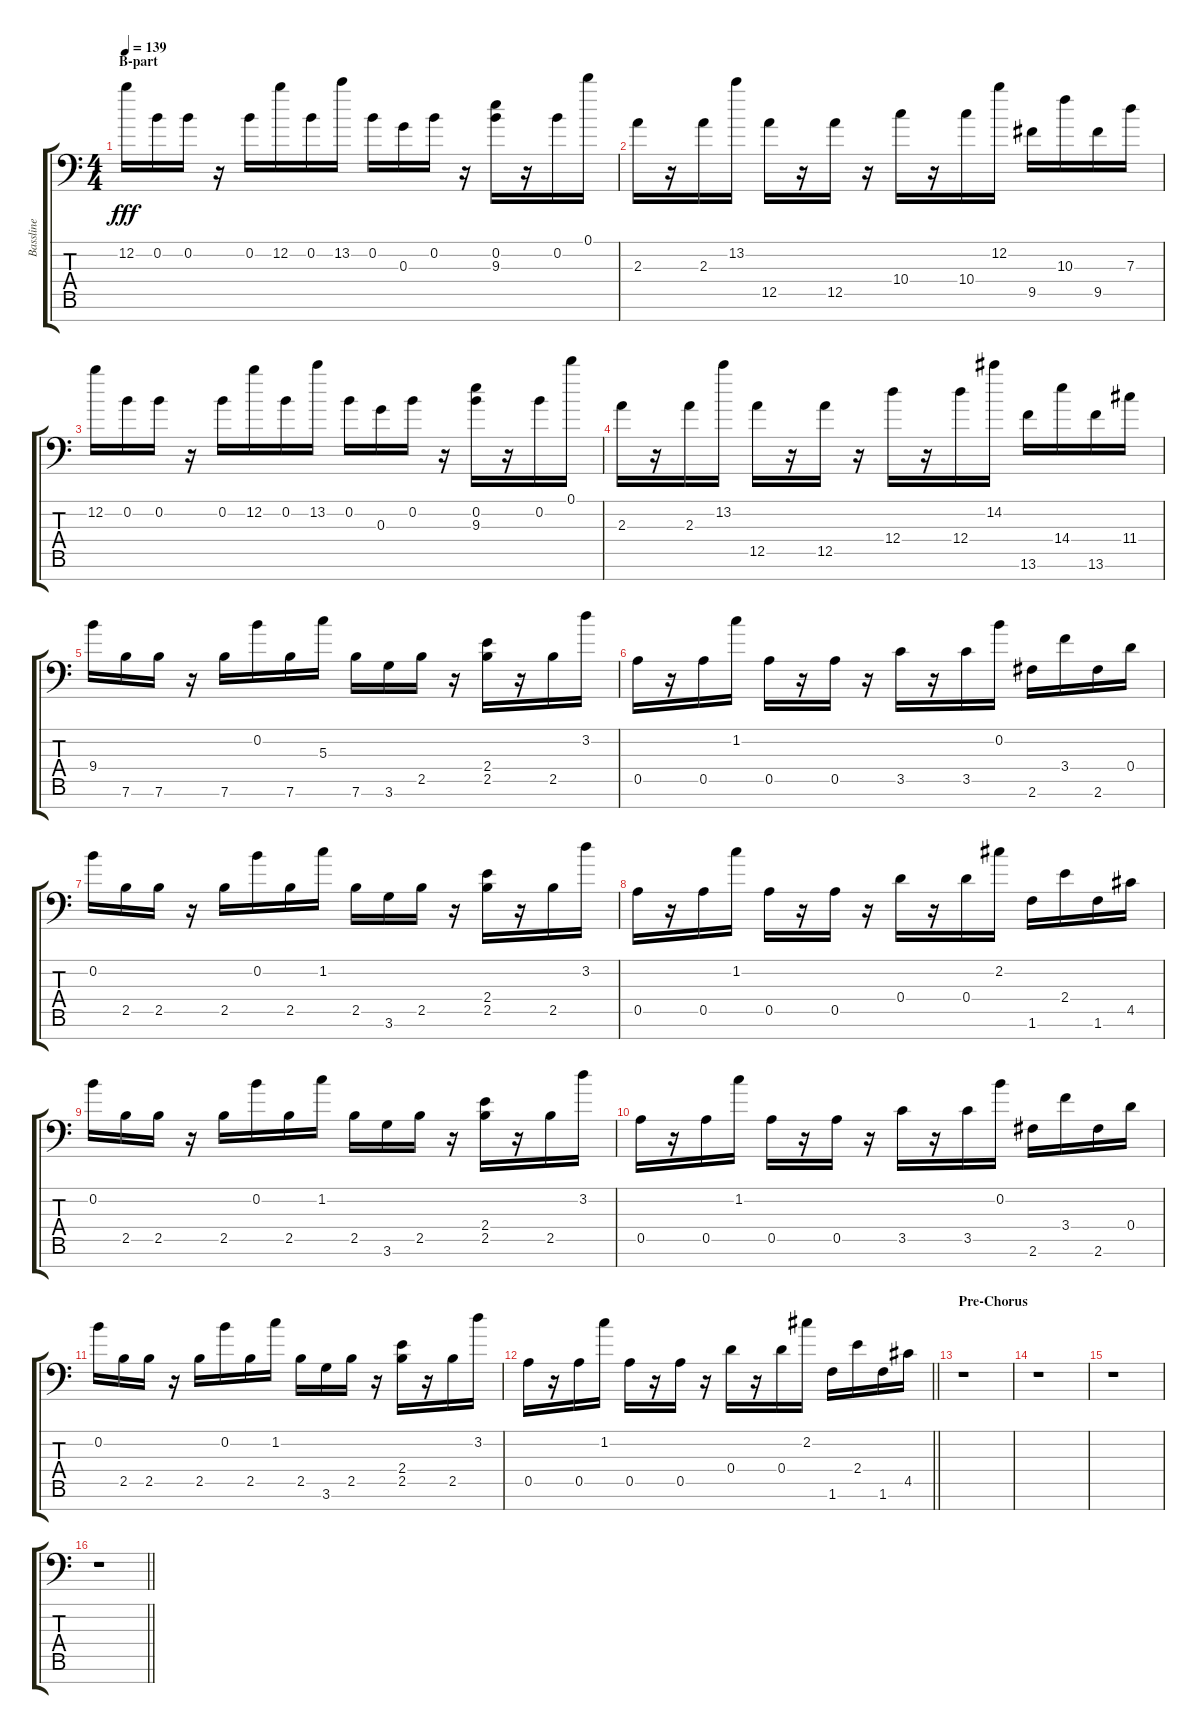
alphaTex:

\track ("Bassline" "Bassline") {instrument slapbass2}
\staff {score tabs}
\tuning (D5 B3 G3 D3 A2 E2 C-1) {hide}
\ts (4 4)
\section ("" "B-part")
\tempo 139
\clef f4
\ks c
12.2.16{dy fff} 0.2.16 0.2.16 r.16 0.2.16 12.2.16 0.2.16 13.2.16 0.2.16 0.3.16 0.2.16 r.16 (0.2 9.3).16 r.16 0.2.16 0.1.16 |
2.3.16 r.16 2.3.16 13.2.16 12.5.16 r.16 12.5.16 r.16 10.4.16 r.16 10.4.16 12.2.16 9.5.16 10.3.16 9.5.16 7.3.16 |
12.2.16 0.2.16 0.2.16 r.16 0.2.16 12.2.16 0.2.16 13.2.16 0.2.16 0.3.16 0.2.16 r.16 (0.2 9.3).16 r.16 0.2.16 0.1.16 |
2.3.16 r.16 2.3.16 13.2.16 12.5.16 r.16 12.5.16 r.16 12.4.16 r.16 12.4.16 14.2.16 13.6.16 14.4.16 13.6.16 11.4.16 |
9.4.16 7.6.16 7.6.16 r.16 7.6.16 0.2.16 7.6.16 5.3.16 7.6.16 3.6.16 2.5.16 r.16 (2.4 2.5).16 r.16 2.5.16 3.2.16 |
0.5.16 r.16 0.5.16 1.2.16 0.5.16 r.16 0.5.16 r.16 3.5.16 r.16 3.5.16 0.2.16 2.6.16 3.4.16 2.6.16 0.4.16 |
0.2.16 2.5.16 2.5.16 r.16 2.5.16 0.2.16 2.5.16 1.2.16 2.5.16 3.6.16 2.5.16 r.16 (2.4 2.5).16 r.16 2.5.16 3.2.16 |
0.5.16 r.16 0.5.16 1.2.16 0.5.16 r.16 0.5.16 r.16 0.4.16 r.16 0.4.16 2.2.16 1.6.16 2.4.16 1.6.16 4.5.16 |
0.2.16 2.5.16 2.5.16 r.16 2.5.16 0.2.16 2.5.16 1.2.16 2.5.16 3.6.16 2.5.16 r.16 (2.4 2.5).16 r.16 2.5.16 3.2.16 |
0.5.16 r.16 0.5.16 1.2.16 0.5.16 r.16 0.5.16 r.16 3.5.16 r.16 3.5.16 0.2.16 2.6.16 3.4.16 2.6.16 0.4.16 |
0.2.16 2.5.16 2.5.16 r.16 2.5.16 0.2.16 2.5.16 1.2.16 2.5.16 3.6.16 2.5.16 r.16 (2.4 2.5).16 r.16 2.5.16 3.2.16 |
\barLineRight lightlight
0.5.16 r.16 0.5.16 1.2.16 0.5.16 r.16 0.5.16 r.16 0.4.16 r.16 0.4.16 2.2.16 1.6.16 2.4.16 1.6.16 4.5.16 |
\section ("" "Pre-Chorus")
r.1 |
r.1 |
r.1 |
\barLineRight lightlight
r.1
